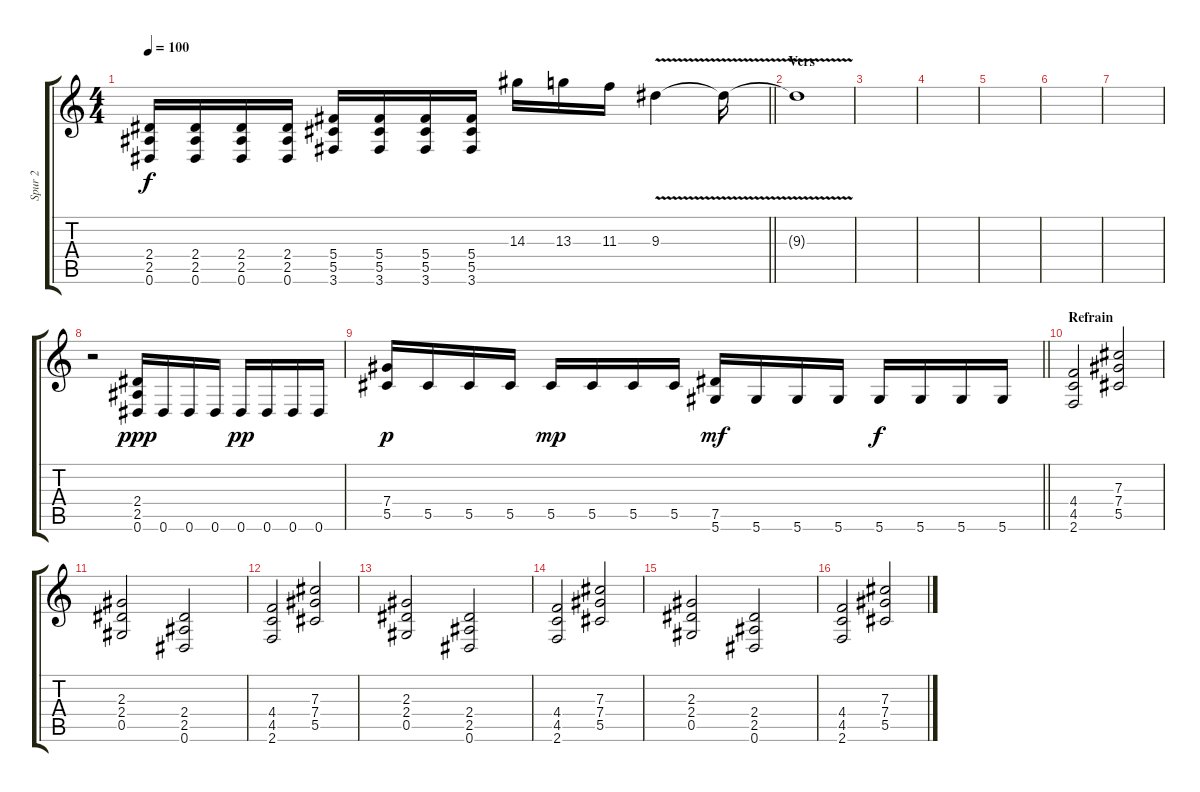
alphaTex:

\track ("Spur 2" "Spur 2") {instrument overdrivenguitar}
\staff {score tabs}
\tuning (Eb4 Bb3 Gb3 Db3 Ab2 Eb2) {hide}
\ts (4 4)
\tempo 100
\clef g2
\barLineRight lightlight
\ks c
(2.4 2.5 0.6).16{dy f} (2.4 2.5 0.6).16 (2.4 2.5 0.6).16 (2.4 2.5 0.6).16 (5.4 5.5 3.6).16 (5.4 5.5 3.6).16 (5.4 5.5 3.6).16 (5.4 5.5 3.6).16 14.3.16 13.3.16 11.3.16 9.3{v}.4 9.3{t}.16 |
\section ("" "Vers")
9.3{v t}.1 |
|
|
|
|
|
r.2 (2.4 2.5 0.6).16{dy ppp} 0.6.16 0.6.16 0.6.16 0.6.16{dy pp} 0.6.16 0.6.16 0.6.16 |
\barLineRight lightlight
(7.4 5.5).16{dy p} 5.5.16 5.5.16 5.5.16 5.5.16{dy mp} 5.5.16 5.5.16 5.5.16 (7.5 5.6).16{dy mf} 5.6.16 5.6.16 5.6.16 5.6.16{dy f} 5.6.16 5.6.16 5.6.16 |
\section ("" "Refrain")
(4.4 4.5 2.6).2 (7.3 7.4 5.5).2 |
(2.3 2.4 0.5).2 (2.4 2.5 0.6).2 |
(4.4 4.5 2.6).2 (7.3 7.4 5.5).2 |
(2.3 2.4 0.5).2 (2.4 2.5 0.6).2 |
(4.4 4.5 2.6).2 (7.3 7.4 5.5).2 |
(2.3 2.4 0.5).2 (2.4 2.5 0.6).2 |
(4.4 4.5 2.6).2 (7.3 7.4 5.5).2
